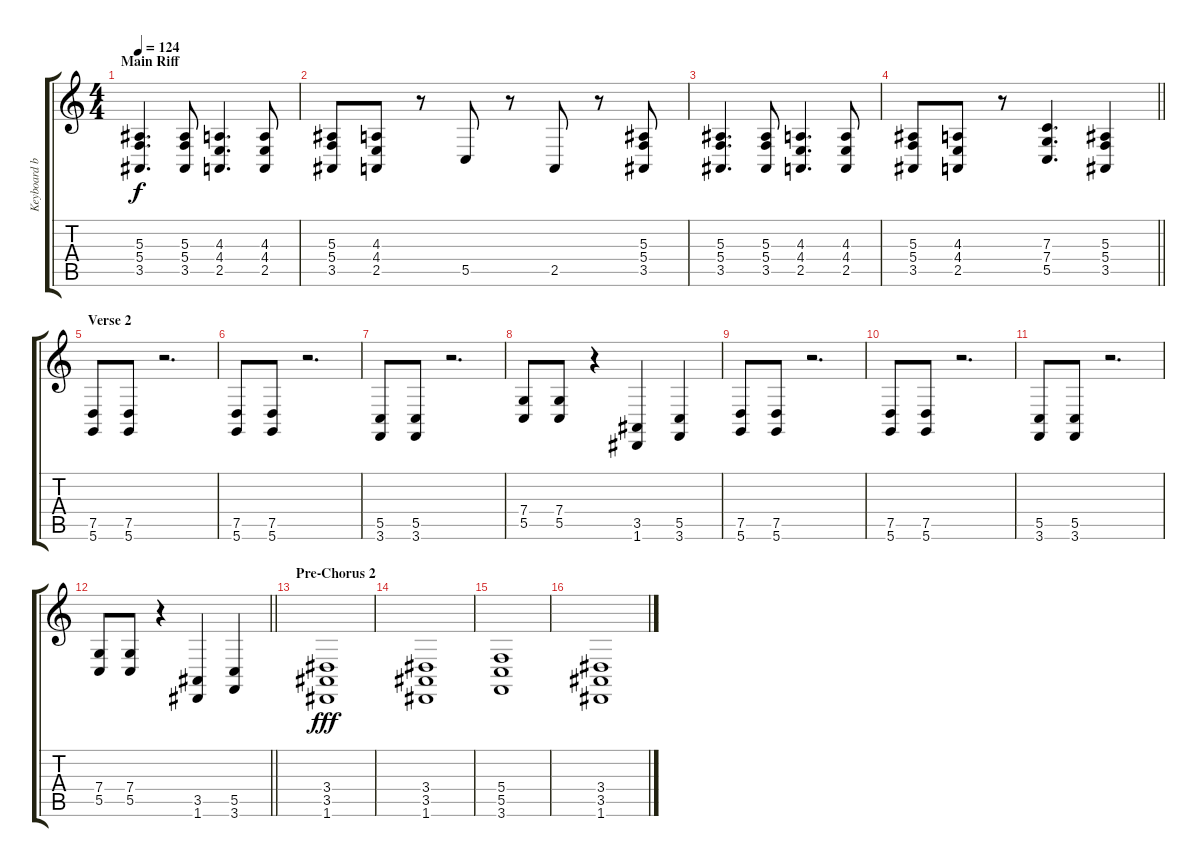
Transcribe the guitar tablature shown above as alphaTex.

\track ("Keyboard bass hand" "Keyboard b") {instrument stringensemble1}
\staff {score tabs}
\tuning (D4 A3 F3 C3 G2 D2) {hide}
\ts (4 4)
\section ("" "Main Riff")
\tempo 124
\clef g2
\ks c
(5.3 5.4 3.5).4{d dy f} (5.3 5.4 3.5).8 (4.3 4.4 2.5).4{d} (4.3 4.4 2.5).8 |
(5.3 5.4 3.5).8 (4.3 4.4 2.5).8 r.8 5.5.8 r.8 2.5.8 r.8 (5.3 5.4 3.5).8 |
(5.3 5.4 3.5).4{d} (5.3 5.4 3.5).8 (4.3 4.4 2.5).4{d} (4.3 4.4 2.5).8 |
\barLineRight lightlight
(5.3 5.4 3.5).8 (4.3 4.4 2.5).8 r.8 (7.3 7.4 5.5).4{d} (5.3 5.4 3.5).4 |
\section ("" "Verse 2")
(7.5 5.6).8 (7.5 5.6).8 r.2{d} |
(7.5 5.6).8 (7.5 5.6).8 r.2{d} |
(5.5 3.6).8 (5.5 3.6).8 r.2{d} |
(7.4 5.5).8 (7.4 5.5).8 r.4 (3.5 1.6).4 (5.5 3.6).4 |
(7.5 5.6).8 (7.5 5.6).8 r.2{d} |
(7.5 5.6).8 (7.5 5.6).8 r.2{d} |
(5.5 3.6).8 (5.5 3.6).8 r.2{d} |
\barLineRight lightlight
(7.4 5.5).8 (7.4 5.5).8 r.4 (3.5 1.6).4 (5.5 3.6).4 |
\section ("" "Pre-Chorus 2")
(3.4 3.5 1.6).1{dy fff} |
(3.4 3.5 1.6).1 |
(5.4 5.5 3.6).1 |
(3.4 3.5 1.6).1
